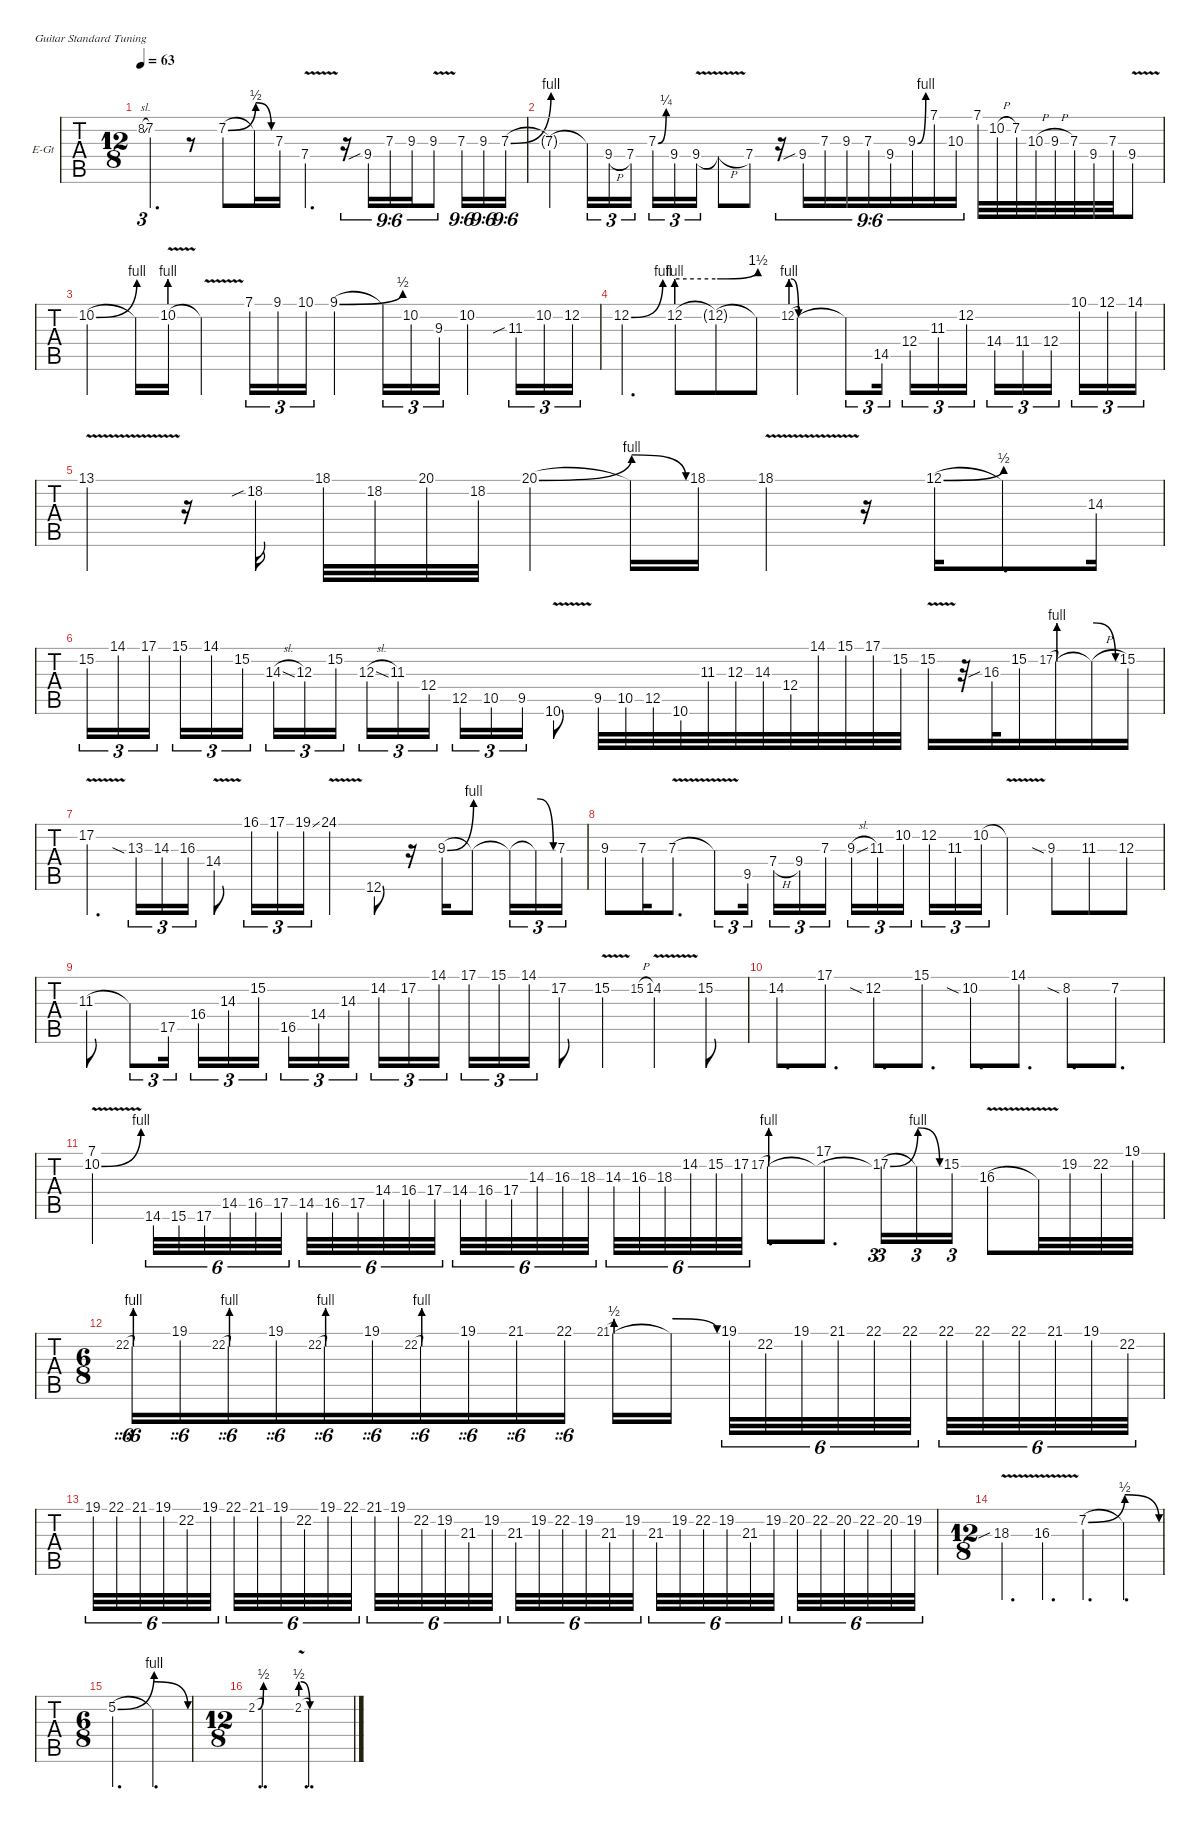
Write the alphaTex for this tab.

\defaultSystemsLayout 4
\hideDynamics
\bracketExtendMode groupsimilarinstruments
\firstSystemTrackNameOrientation horizontal
\otherSystemsTrackNameOrientation horizontal
\track ("Solo" "E-Gt") {multiBarRest instrument distortionguitar}
\staff {tabs}
\tuning (E4 B3 G3 D3 A2 E2)
\ts (12 8)
\tempo 63
\clef g2
\ks d
8.2{sl}.8{tu (3 2) ot 15ma gr onbeat dy f} 7.2.4{d ot 15ma} r.8 7.2{be (bend 0 0 19.8 2)}.8 7.2{be (release 0 2 15 0) t}.16 7.3.16 7.4{v}.4{d} r.16{tu (9 6)} 9.4{sib}.16{tu (9 6)} 7.3.16{tu (9 6)} 9.3.16{tu (9 6)} 9.3{v}.8{tu (9 6)} 7.3.16{tu (9 6)} 9.3.16{tu (9 6)} 7.3{be (bend 0 0 15 4)}.16{tu (9 6)} |
7.3{be (hold 0 0 60 0) t}.4 7.3{be (hold 0 0 60 0) t}.16{tu (3 2)} 9.4{h}.16{tu (3 2)} 7.4.16{tu (3 2)} 7.3{be (bend 0 0 15 1)}.16{tu (3 2)} 9.4.16{tu (3 2)} 9.4{v}.16{tu (3 2)} 9.4{v h t}.8 7.4.8 r.16{tu (9 6)} 9.4{sib}.16{tu (9 6)} 7.3.16{tu (9 6)} 9.3.16{tu (9 6)} 7.3.16{tu (9 6)} 9.4.16{tu (9 6)} 9.3{be (bend 0 0 15 4)}.16{tu (9 6)} 7.1.16{tu (9 6)} 10.3.16{tu (9 6)} 7.1.32 10.2{h}.32 7.2.32 10.3{h}.32 9.3{h}.32 7.3.32 9.4.32 7.3.32 9.4{v}.8 |
10.2{be (bend 0 0 15 4)}.4{ot 8va} 10.2{be (hold 0 0 60 0) t}.16{ot 8va} 10.2{be (prebend 0 4 60 4) v}.16{ot 8va} 10.2{v t}.4{ot 8va} 7.1.16{tu (3 2) ot 8va} 9.1.16{tu (3 2) ot 8va} 10.1.16{tu (3 2) ot 8va} 9.1{be (bend 0 0 15.6 2)}.4{ot 8va} 9.1{t}.16{tu (3 2) ot 8va} 10.2.16{tu (3 2) ot 8va} 9.3.16{tu (3 2) ot 8va} 10.2.4{ot 8va} 11.3{sib}.16{tu (3 2) ot 8va} 10.2.16{tu (3 2) ot 8va} 12.2.16{tu (3 2) ot 8va} |
12.2{be (bend 0 0 15 4)}.4{d ot 8va} 12.2{be (prebend 0 4 60 4)}.8{ot 8va} 12.2{be (bend 0 4 18 6) t}.8{ot 8va} 12.2{be (hold 0 0 60 0) t}.8{ot 8va} 12.2{be (prebendrelease 0 4 15 0)}.8{ot 8va gr onbeat} 12.2{be (hold 0 0 60 0) v t}.4{ot 8va} 12.2{t}.8{tu (3 2) ot 8va} 14.5.16{tu (3 2) ot 8va} 12.4.16{tu (3 2) ot 8va} 11.3.16{tu (3 2) ot 8va} 12.2.16{tu (3 2) ot 8va} 14.4.16{tu (3 2) ot 8va} 11.4.16{tu (3 2) ot 8va} 12.4.16{tu (3 2) ot 8va} 10.1.16{tu (3 2) ot 8va} 12.1.16{tu (3 2) ot 8va} 14.1.16{tu (3 2) ot 8va} |
13.1{v}.4{ot 8va} r.16 18.2{sib}.16{ot 8va} 18.1.32{ot 15ma} 18.2.32{ot 15ma} 20.1.32{ot 15ma} 18.2.32{ot 15ma} 20.1{be (bend 0 0 8.4 4)}.4{ot 15ma} 20.1{be (release 0 4 15 0) t}.16{ot 15ma} 18.1.16{ot 15ma} 18.1{v}.4{ot 15ma} r.16 12.1{be (bend 0 0 17.4 2)}.16{ot 8va} 12.1{be (hold 0 0 60 0) t}.8{d ot 8va} 14.3.16{ot 8va} |
15.2.16{tu (3 2) ot 15ma} 14.1.16{tu (3 2) ot 15ma} 17.1.16{tu (3 2) ot 15ma} 15.1.16{tu (3 2) ot 15ma} 14.1.16{tu (3 2) ot 15ma} 15.2.16{tu (3 2) ot 15ma} 14.3{sl}.16{tu (3 2) ot 8va} 12.3.16{tu (3 2) ot 8va} 15.2.16{tu (3 2) ot 8va} 12.3{sl}.16{tu (3 2) ot 8va} 11.3.16{tu (3 2) ot 8va} 12.4.16{tu (3 2) ot 8va} 12.5.16{tu (3 2)} 10.5.16{tu (3 2)} 9.5.16{tu (3 2)} 10.6{v}.8 9.5.32 10.5.32 12.5.32 10.6.32 11.3.32 12.3.32 14.3.32 12.4.32 14.1.32{ot 8va} 15.1.32{ot 8va} 17.1.32{ot 8va} 15.2.32{ot 8va} 15.2{v}.16{ot 8va} r.32 16.3{sib}.32{ot 8va} 15.2.16{ot 8va} 17.2{be (bend 0 0 15 4)}.8{ot 8va gr onbeat} 17.2{be (hold 0 0 60 0) t}.16{ot 8va} 17.2{be (release 0 4 15 0) h t}.16{ot 8va} 15.2.16{ot 8va} |
17.2{v}.4{d ot 8va} 13.3{sia}.16{tu (3 2) ot 8va} 14.3.16{tu (3 2) ot 8va} 16.3.16{tu (3 2) ot 8va} 14.4{v}.8{ot 8va} 16.1.16{tu (3 2) ot 15ma} 17.1.16{tu (3 2) ot 15ma} 19.1{ss}.16{tu (3 2) ot 15ma} 24.1{v}.4{ot 15ma} 12.6.8 r.16 9.3{be (bend 0 0 15 4)}.16 9.3{be (hold 0 0 60 0) t}.8 9.3{be (hold 0 0 60 0) t}.16{tu (3 2)} 9.3{be (release 0 4 15 0) t}.16{tu (3 2)} 7.3.16{tu (3 2)} |
9.3.8 7.3.16 7.3{v}.8{d} 7.3{v t}.8{tu (3 2)} 9.5.16{tu (3 2)} 7.4{h}.16{tu (3 2)} 9.4.16{tu (3 2)} 7.3.16{tu (3 2)} 9.3{sl}.16{tu (3 2)} 11.3.16{tu (3 2)} 10.2.16{tu (3 2)} 12.2.16{tu (3 2)} 11.3.16{tu (3 2)} 10.2.16{tu (3 2)} 10.2{v t}.4 9.3{sia}.8 11.3.8 12.3.8 |
11.3.8{ot 8va} 11.3{t}.8{tu (3 2) ot 8va} 17.5.16{tu (3 2) ot 8va} 16.4.16{tu (3 2) ot 8va} 14.3.16{tu (3 2) ot 8va} 15.2.16{tu (3 2) ot 8va} 16.5.16{tu (3 2)} 14.4.16{tu (3 2)} 14.3.16{tu (3 2)} 14.2.16{tu (3 2) ot 8va} 17.2.16{tu (3 2) ot 8va} 14.1.16{tu (3 2) ot 8va} 17.1.16{tu (3 2) ot 8va} 15.1.16{tu (3 2) ot 8va} 14.1.16{tu (3 2) ot 8va} 17.2.8{ot 8va} 15.2{v}.4{ot 8va} 15.2{h}.8{ot 8va gr onbeat} 14.2{v}.4{ot 8va} 15.2.8{ot 8va} |
14.2.8{d ot 8va} 17.1.8{d ot 8va} 12.2{sia}.8{d ot 8va} 15.1.8{d ot 8va} 10.2{sia}.8{d ot 8va} 14.1.8{d ot 8va} 8.2{sia}.8{d ot 8va} 7.2.8{d ot 8va} |
(10.2{be (bend 0 0 30.599999999999998 4) v} 7.1).4 14.6.32{tu (6 4)} 15.6.32{tu (6 4)} 17.6.32{tu (6 4)} 14.5.32{tu (6 4)} 16.5.32{tu (6 4)} 17.5.32{tu (6 4)} 14.5.32{tu (6 4) ot 8va} 16.5.32{tu (6 4) ot 8va} 17.5.32{tu (6 4) ot 8va} 14.4.32{tu (6 4) ot 8va} 16.4.32{tu (6 4) ot 8va} 17.4.32{tu (6 4) ot 8va} 14.4.32{tu (6 4) ot 8va} 16.4.32{tu (6 4) ot 8va} 17.4.32{tu (6 4) ot 8va} 14.3.32{tu (6 4) ot 8va} 16.3.32{tu (6 4) ot 8va} 18.3.32{tu (6 4) ot 8va} 14.3.32{tu (6 4) ot 8va} 16.3.32{tu (6 4) ot 8va} 18.3.32{tu (6 4) ot 8va} 14.2.32{tu (6 4) ot 8va} 15.2.32{tu (6 4) ot 8va} 17.2.32{tu (6 4) ot 8va} 17.2{be (bend 0 0 59.4 4)}.8{ot 8va gr onbeat} 17.2{be (hold 0 0 60 0) t}.8{d ot 8va} (17.1 17.2{be (hold 0 0 60 0) t}).8{d ot 8va} 17.2{t}.8{tu (3 2) ot 8va gr onbeat} 17.2{be (bend 0 0 33 4)}.16{tu (3 2) ot 8va} 17.2{be (release 0 4 15 0) t}.16{tu (3 2) ot 8va} 15.2.16{tu (3 2) ot 8va} 16.3{v}.8{ot 8va} 16.3{v t}.32{ot 15ma} 19.2.32{ot 15ma} 22.2.32{ot 15ma} 19.1.32{ot 15ma} |
\ts (6 8)
22.2{be (bend 0 0 60 4)}.8{tu (10 6) ot 15ma gr onbeat} 22.2{be (hold 0 0 60 0) t}.16{tu (10 6) ot 15ma} 19.1.16{tu (10 6) ot 15ma} 22.2{be (bend 0 0 60 4)}.8{tu (10 6) ot 15ma gr onbeat} 22.2{be (hold 0 0 60 0) t}.16{tu (10 6) ot 15ma} 19.1.16{tu (10 6) ot 15ma} 22.2{be (bend 0 0 60 4)}.8{tu (10 6) ot 15ma gr onbeat} 22.2{be (hold 0 0 60 0) t}.16{tu (10 6) ot 15ma} 19.1.16{tu (10 6) ot 15ma} 22.2{be (bend 0 0 60 4)}.8{tu (10 6) ot 15ma gr onbeat} 22.2{be (hold 0 0 60 0) t}.16{tu (10 6) ot 15ma} 19.1.16{tu (10 6) ot 15ma} 21.1.16{tu (10 6) ot 15ma} 22.1.16{tu (10 6) ot 15ma} 21.1{be (bend 0 0 60 2)}.8{ot 15ma gr onbeat} 21.1{be (hold 0 0 60 0) t}.16{ot 15ma} 21.1{be (release 0 2 15 0) t}.16{ot 15ma} 19.1.32{tu (6 4) ot 15ma} 22.2.32{tu (6 4) ot 15ma} 19.1.32{tu (6 4) ot 15ma} 21.1.32{tu (6 4) ot 15ma} 22.1.32{tu (6 4) ot 15ma} 22.1.32{tu (6 4) ot 15ma} 22.1.32{tu (6 4) ot 15ma} 22.1.32{tu (6 4) ot 15ma} 22.1.32{tu (6 4) ot 15ma} 21.1.32{tu (6 4) ot 15ma} 19.1.32{tu (6 4) ot 15ma} 22.2.32{tu (6 4) ot 15ma} |
19.1.32{tu (6 4) ot 15ma} 22.1.32{tu (6 4) ot 15ma} 21.1.32{tu (6 4) ot 15ma} 19.1.32{tu (6 4) ot 15ma} 22.2.32{tu (6 4) ot 15ma} 19.1.32{tu (6 4) ot 15ma} 22.1.32{tu (6 4) ot 15ma} 21.1.32{tu (6 4) ot 15ma} 19.1.32{tu (6 4) ot 15ma} 22.2.32{tu (6 4) ot 15ma} 19.1.32{tu (6 4) ot 15ma} 22.1.32{tu (6 4) ot 15ma} 21.1.32{tu (6 4) ot 15ma} 19.1.32{tu (6 4) ot 15ma} 22.2.32{tu (6 4) ot 15ma} 19.2.32{tu (6 4) ot 15ma} 21.3.32{tu (6 4) ot 15ma} 19.2.32{tu (6 4) ot 15ma} 21.3.32{tu (6 4) ot 15ma} 19.2.32{tu (6 4) ot 15ma} 22.2.32{tu (6 4) ot 15ma} 19.2.32{tu (6 4) ot 15ma} 21.3.32{tu (6 4) ot 15ma} 19.2.32{tu (6 4) ot 15ma} 21.3.32{tu (6 4) ot 15ma} 19.2.32{tu (6 4) ot 15ma} 22.2.32{tu (6 4) ot 15ma} 19.2.32{tu (6 4) ot 15ma} 21.3.32{tu (6 4) ot 15ma} 19.2.32{tu (6 4) ot 15ma} 20.2.32{tu (6 4) ot 15ma} 22.2.32{tu (6 4) ot 15ma} 20.2.32{tu (6 4) ot 15ma} 22.2.32{tu (6 4) ot 15ma} 20.2.32{tu (6 4) ot 15ma} 19.2.32{tu (6 4) ot 15ma} |
\ts (12 8)
18.3{v sib}.4{d ot 8va} 16.3{v}.4{d ot 8va} 7.2{be (bend 0 0 6 2)}.4{d ot 8va} 7.2{be (release 0 2 15 0) t}.4{d ot 8va} |
\ts (6 8)
5.2{be (bend 0 0 8.4 4)}.4{d} 5.2{be (release 0 2 15 0) t}.4{d} |
\ts (12 8)
2.2{be (bend 0 0 60 2)}.8{d gr onbeat dy ff} 2.2{be (hold 0 0 60 0) t}.2{d} 2.2{be (prebendrelease 0 2 3.5999999999999996 0) v}.8{d gr onbeat} 2.2{be (hold 0 0 60 0) v t}.2{d}
